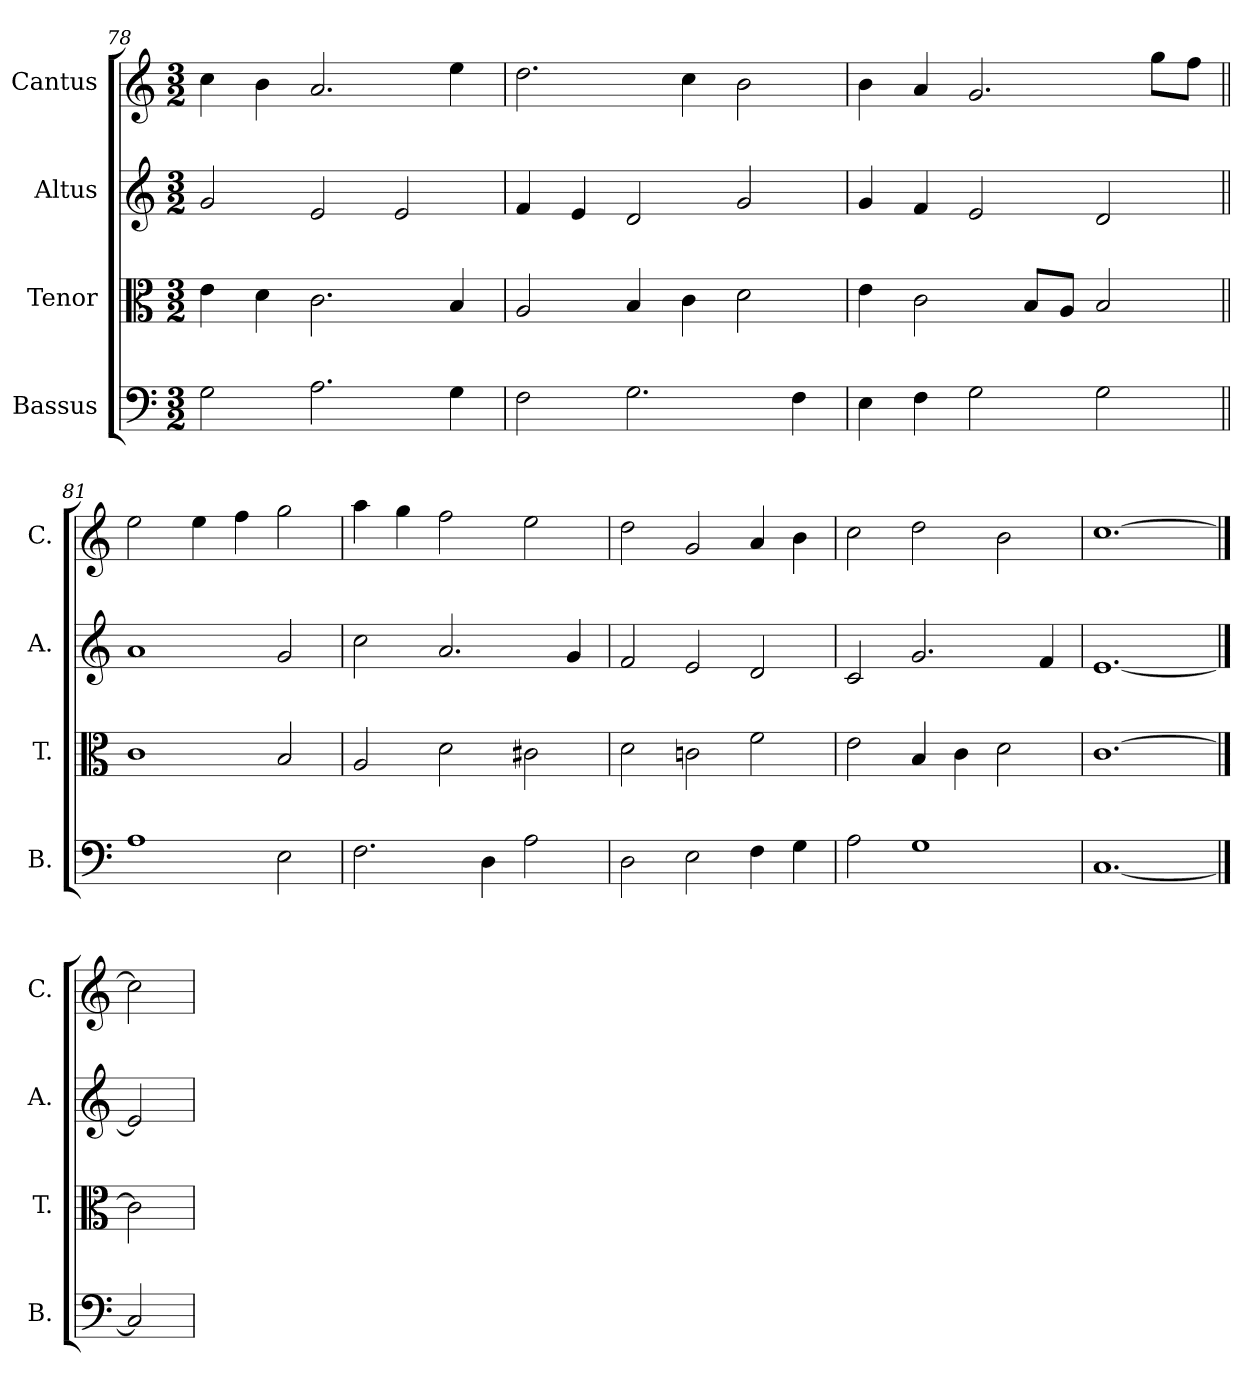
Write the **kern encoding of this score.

**kern	**kern	**kern	**kern
*part4	*part3	*part2	*part1
*staff4	*staff3	*staff2	*staff1
*I"Bassus	*I"Tenor	*I"Altus	*I"Cantus
*I'B.	*I'T.	*I'A.	*I'C.
*clefF4	*clefC3	*clefG2	*clefG2
*k[]	*k[]	*k[]	*k[]
*M3/2	*M3/2	*M3/2	*M3/2
=78	=78	=78	=78
2G\	4e\	2g/	4cc\
.	4d\	.	4b\
2.A\	2.c\	2e/	2.a/
.	.	2e/	.
4G\	4B/	.	4ee\
=79	=79	=79	=79
2F\	2A/	4f/	2.dd\
.	.	4e/	.
2.G\	4B/	2d/	.
.	4c\	.	4cc\
.	2d\	2g/	2b\
4F\	.	.	.
!!LO:LB:g=z
=80	=80	=80	=80
4E\	4e\	4g/	4b\
4F\	2c\	4f/	4a/
2G\	.	2e/	2.g/
.	8B/L	.	.
.	8A/J	.	.
2G\	2B/	2d/	.
.	.	.	8gg\L
.	.	.	8ff\J
=81||	=81||	=81||	=81||
1A	1c	1a	2ee\
.	.	.	4ee\
.	.	.	4ff\
2E\	2B/	2g/	2gg\
=82	=82	=82	=82
2.F\	2A/	2cc\	4aa\
.	.	.	4gg\
.	2d\	2.a/	2ff\
4D\	.	.	.
2A\	2c#X\	.	2ee\
.	.	4g/	.
=83	=83	=83	=83
2D\	2d\	2f/	2dd\
2E\	2cn\	2e/	2g/
4F\	2f\	2d/	4a/
4G\	.	.	4b\
=84	=84	=84	=84
2A\	2e\	2c/	2cc\
1G	4B/	2.g/	2dd\
.	4c\	.	.
.	2d\	.	2b\
.	.	4f/	.
=85	=85	=85	=85
[1.C	[1.c	[1.e	[1.cc
==86	==86	==86	==86
2C]	2c]	2e]	2cc]
=	=	=	=
*-	*-	*-	*-
